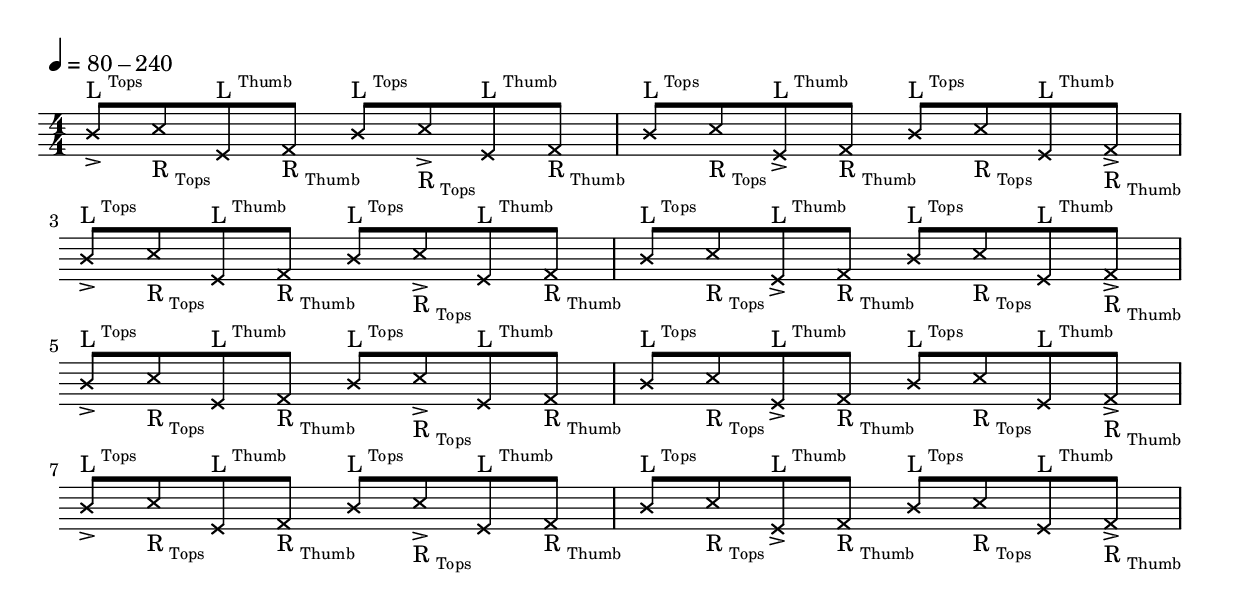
\version "2.24.1"
\include "../global.ly"

\layout {
  indent = -3.5
}

\relative {
  \defaultScoreSettings
  \tempo 4 = 80 - 240
  \time 4/4

  \rimNote

  \repeat unfold 4 {
    b'8^\LTopsTop-> c_\RTopsBtm   e,^\LThumbTop   f_\RThumbBtm   
     b8^\LTopsTop   c_\RTopsBtm-> e,^\LThumbTop   f_\RThumbBtm   
     b8^\LTopsTop   c_\RTopsBtm   e,^\LThumbTop-> f_\RThumbBtm   
     b8^\LTopsTop   c_\RTopsBtm   e,^\LThumbTop   f_\RThumbBtm-> 
    \break
  }

  \resetNoteHead
}